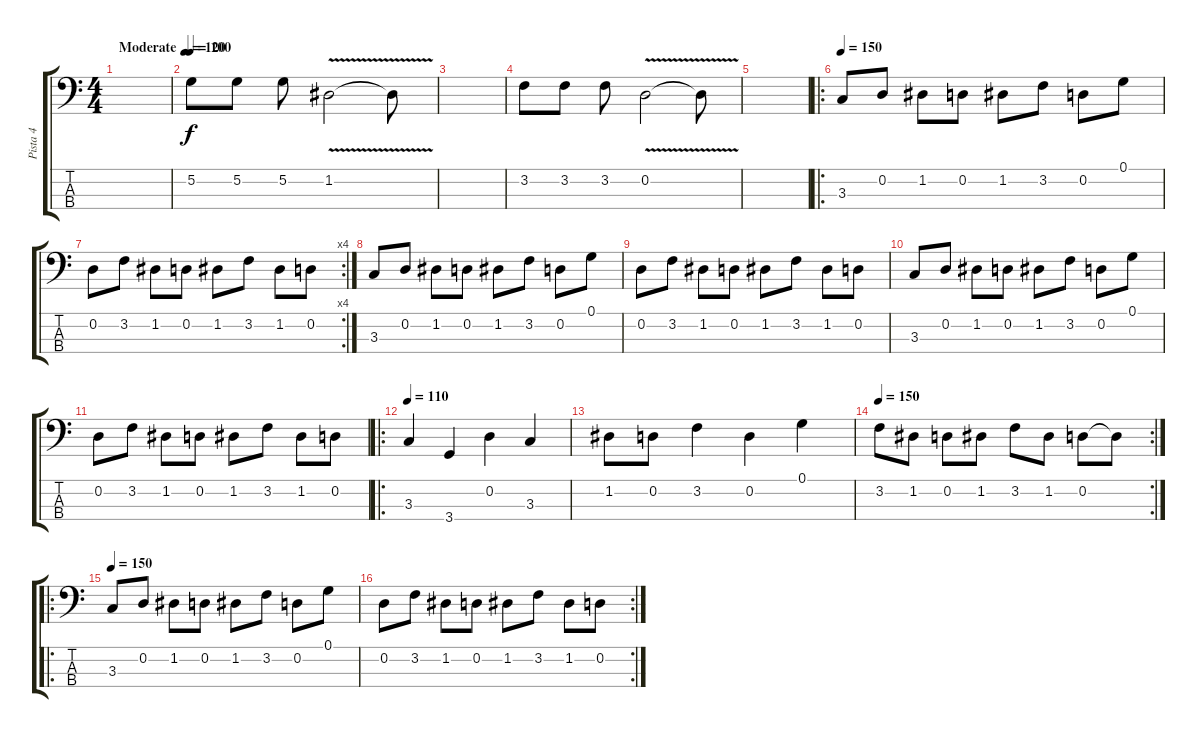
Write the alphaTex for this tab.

\track ("Pista 4" "Pista 4") {instrument electricbassfinger}
\staff {score tabs}
\tuning (G2 D2 A1 E1) {hide}
\ts (4 4)
\tempo (120 "Moderate")
\clef f4
\ks c
|
\tempo 100
5.2.8 5.2.8 5.2.8 1.2{v}.2 1.2{t}.8 |
|
3.2.8 3.2.8 3.2.8 0.2{v}.2 0.2{t}.8 |
|
\ro
\tempo 150
3.3.8 0.2.8 1.2.8 0.2.8 1.2.8 3.2.8 0.2.8 0.1.8 |
\rc 4
0.2.8 3.2.8 1.2.8 0.2.8 1.2.8 3.2.8 1.2.8 0.2.8 |
3.3.8 0.2.8 1.2.8 0.2.8 1.2.8 3.2.8 0.2.8 0.1.8 |
0.2.8 3.2.8 1.2.8 0.2.8 1.2.8 3.2.8 1.2.8 0.2.8 |
3.3.8 0.2.8 1.2.8 0.2.8 1.2.8 3.2.8 0.2.8 0.1.8 |
0.2.8 3.2.8 1.2.8 0.2.8 1.2.8 3.2.8 1.2.8 0.2.8 |
\ro
\tempo 110
3.3.4 3.4.4 0.2.4 3.3.4 |
1.2.8 0.2.8 3.2.4 0.2.4 0.1.4 |
\rc 2
\tempo 150
3.2.8 1.2.8 0.2.8 1.2.8 3.2.8 1.2.8 0.2.8 0.2{t}.8 |
\ro
\tempo 150
3.3.8 0.2.8 1.2.8 0.2.8 1.2.8 3.2.8 0.2.8 0.1.8 |
\rc 2
0.2.8 3.2.8 1.2.8 0.2.8 1.2.8 3.2.8 1.2.8 0.2.8
